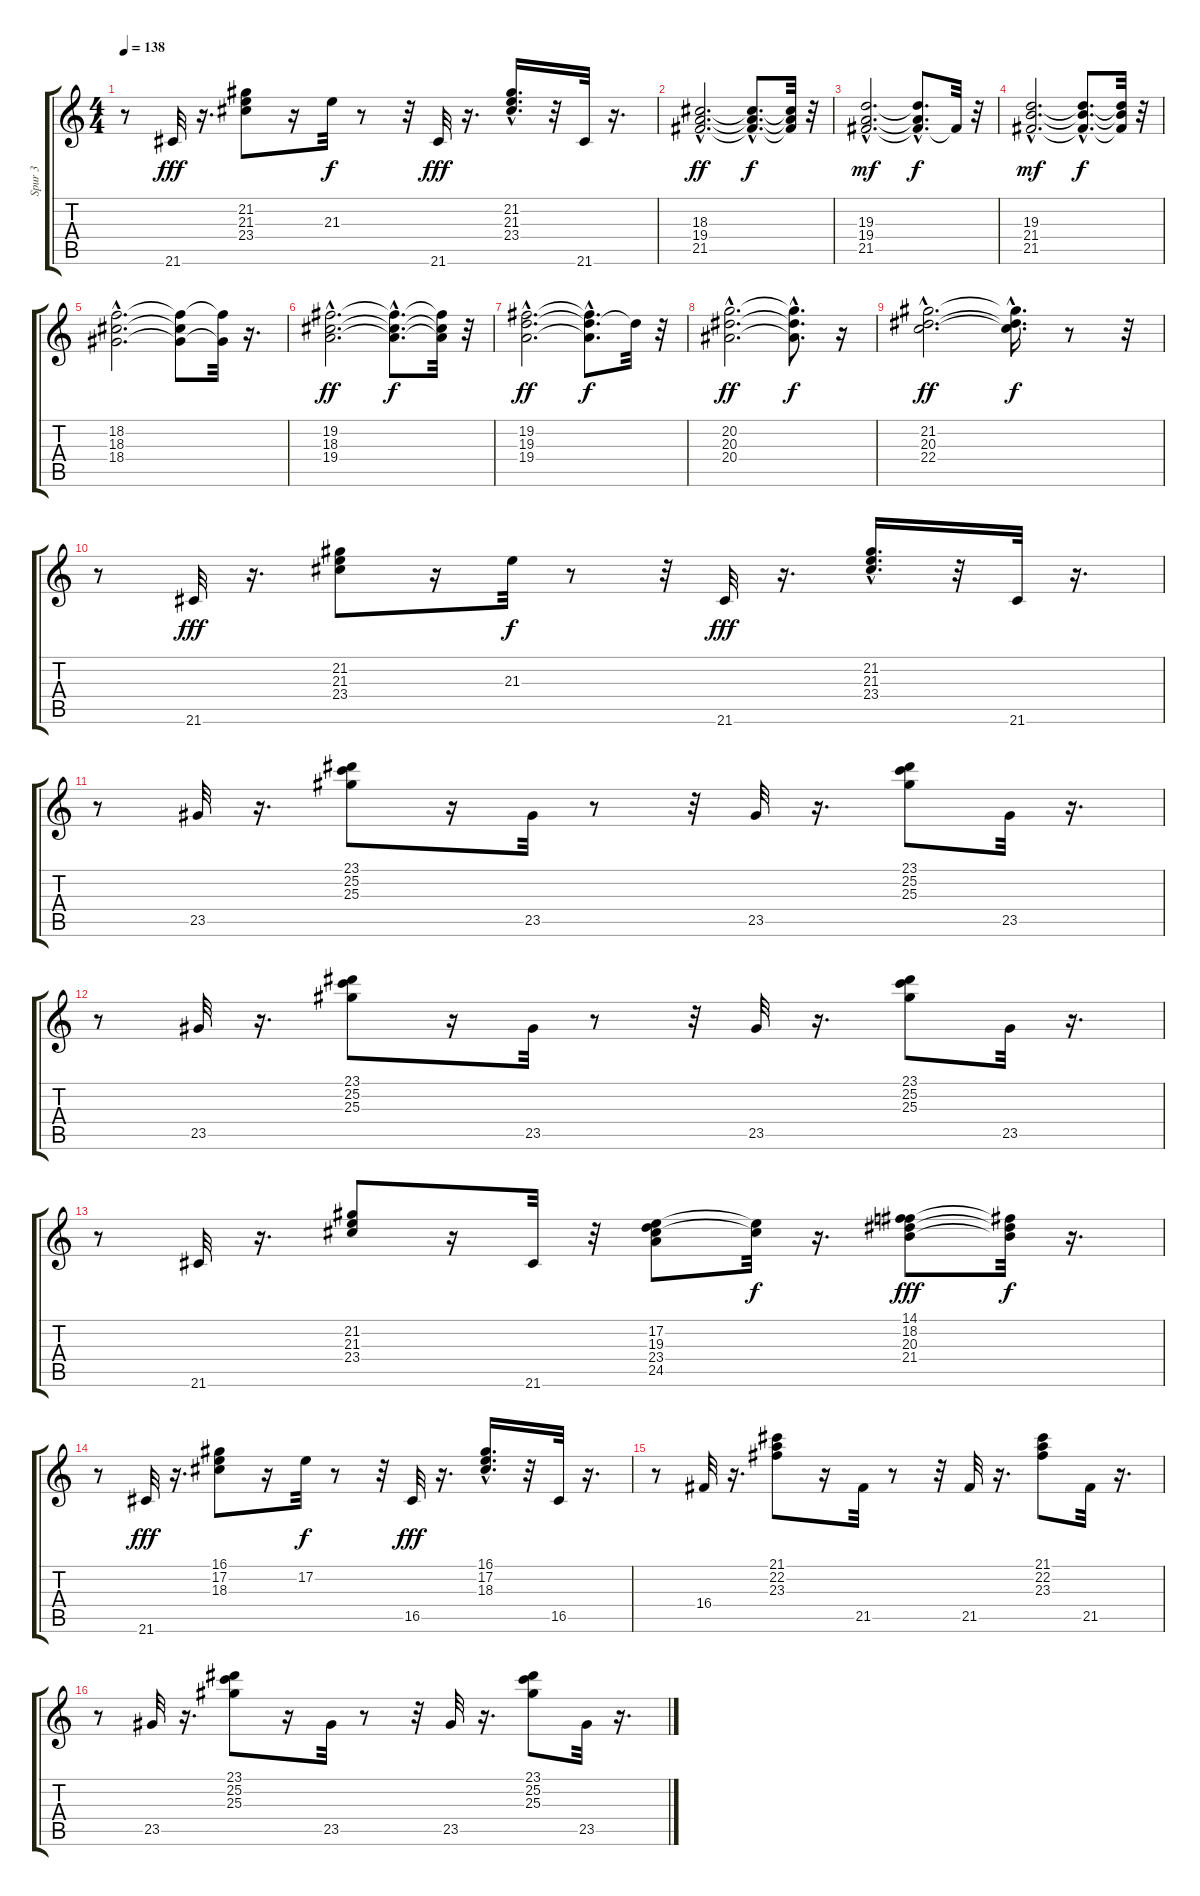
\track ("Spur 3" "Spur 3") {instrument rockorgan}
\staff {score tabs}
\tuning (E4 B3 G3 D3 A2 E2) {hide}
\ts (4 4)
\tempo 138
\clef g2
\ks c
r.8{dy fff} 21.6.32 r.16{d} (21.2 21.3 23.4).8 r.16 21.3.32{dy f} r.8 r.32 21.6.32{dy fff} r.16{d} (21.2{hac} 21.3{hac} 23.4{hac}).16{d} r.32 21.6.32 r.16{d} |
(18.3{hac} 19.4{hac} 21.5{hac}).2{d dy ff} (18.3{hac t} 19.4{hac t} 21.5{hac t}).8{d dy f} (18.3{t} 19.4{t} 21.5{t}).32 r.32 |
(19.3{hac} 19.4{hac} 21.5{hac}).2{d dy mf} (19.3{hac t} 19.4{hac t} 21.5{hac t}).8{d dy f} 21.5{t}.32 r.32 |
(19.3{hac} 21.4{hac} 21.5{hac}).2{d dy mf} (19.3{hac t} 21.4{hac t} 21.5{hac t}).8{d dy f} (19.3{t} 21.4{t} 21.5{t}).32 r.32 |
(18.2{hac} 18.3{hac} 18.4{hac}).2{d} (18.2{t} 18.3{t} 18.4{t}).8 (18.2{t} 18.4{t}).32 r.16{d} |
(19.2{hac} 18.3{hac} 19.4{hac}).2{d dy ff} (19.2{hac t} 18.3{hac t} 19.4{hac t}).8{d dy f} (19.2{t} 18.3{t} 19.4{t}).32 r.32 |
(19.2{hac} 19.3{hac} 19.4{hac}).2{d dy ff} (19.2{hac t} 19.3{hac t} 19.4{hac t}).8{d dy f} 19.3{t}.32 r.32 |
(20.2{hac} 20.3{hac} 20.4{hac}).2{d dy ff} (20.2{hac t} 20.3{t} 20.4{t}).8{d dy f} r.16 |
(21.2{hac} 20.3{hac} 22.4{hac}).2{d dy ff} (21.2{hac t} 20.3{hac t} 22.4{hac t}).16{d dy f} r.8 r.32 |
r.8 21.6.32{dy fff} r.16{d} (21.2 21.3 23.4).8 r.16 21.3.32{dy f} r.8 r.32 21.6.32{dy fff} r.16{d} (21.2{hac} 21.3{hac} 23.4{hac}).16{d} r.32 21.6.32 r.16{d} |
r.8 23.5.32 r.16{d} (23.1 25.2 25.3).8 r.16 23.5.32 r.8 r.32 23.5.32 r.16{d} (23.1 25.2 25.3).8 23.5.32 r.16{d} |
r.8 23.5.32 r.16{d} (23.1 25.2 25.3).8 r.16 23.5.32 r.8 r.32 23.5.32 r.16{d} (23.1 25.2 25.3).8 23.5.32 r.16{d} |
r.8 21.6.32 r.16{d} (21.2 21.3 23.4).8 r.16 21.6.32 r.32 (17.2 19.3 23.4 24.5).8 (17.2{t} 23.4{t}).32{dy f} r.16{d} (14.1 18.2 20.3 21.4).8{dy fff} (14.1{t} 20.3{t} 21.4{t}).32{dy f} r.16{d} |
r.8 21.6.32{dy fff} r.16{d} (16.1 17.2 18.3).8 r.16 17.2.32{dy f} r.8 r.32 16.5.32{dy fff} r.16{d} (16.1{hac} 17.2{hac} 18.3{hac}).16{d} r.32 16.5.32 r.16{d} |
r.8 16.4.32 r.16{d} (21.1 22.2 23.3).8 r.16 21.5.32 r.8 r.32 21.5.32 r.16{d} (21.1 22.2 23.3).8 21.5.32 r.16{d} |
r.8 23.5.32 r.16{d} (23.1 25.2 25.3).8 r.16 23.5.32 r.8 r.32 23.5.32 r.16{d} (23.1 25.2 25.3).8 23.5.32 r.16{d}
